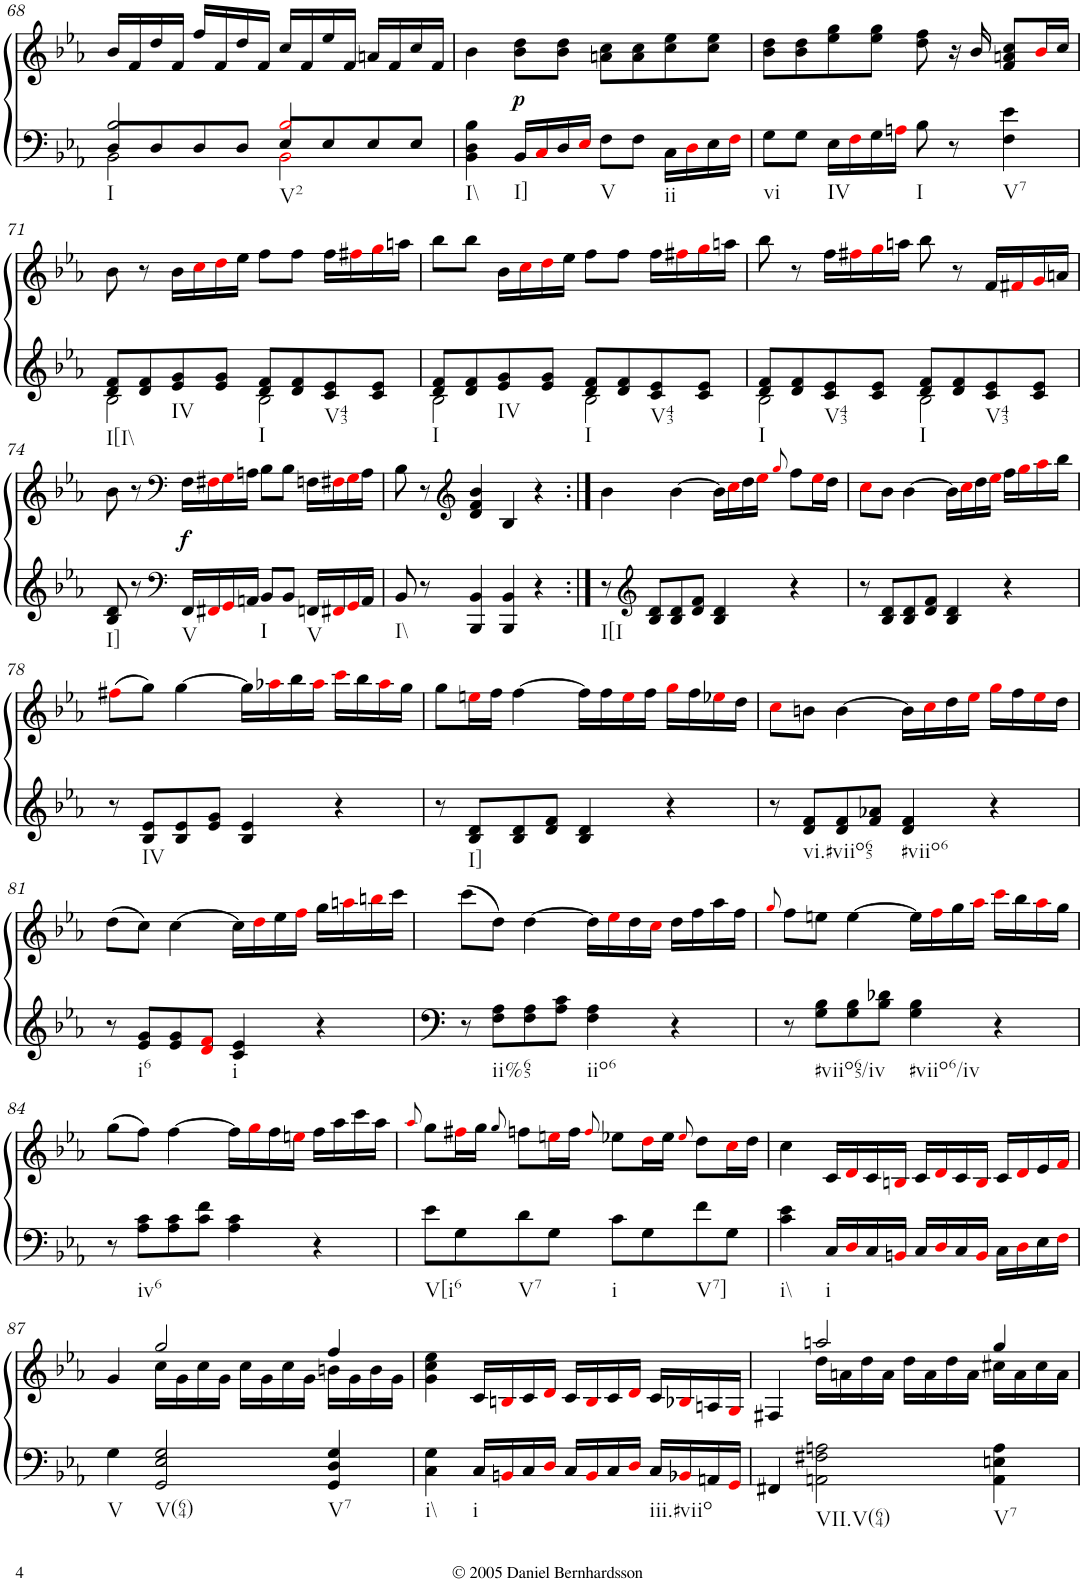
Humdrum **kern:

**kern	**kern	**dynam
*part1	*part1	*part1
*staff2	*staff1	*staff1/2
*I"Piano	*	*
*I'Pno.	*	*
!!LO:PB:g=z
*clefF4	*clefG2	*
*k[b-e-a-]	*k[b-e-a-]	*
*E-:	*E-:	*
*M4/4	*M4/4	*
*met(c)	*met(c)	*
=68	=68	=68
*^	*	*
*	*^	*	*
!LO:TX:b:t=I	!	!	!	!
2B-/	8D/L	2BB-\	16b-/LL	.
.	.	.	16f/	.
.	8D/	.	16dd/	.
.	.	.	16f/JJ	.
.	8D/	.	16ff/LL	.
.	.	.	16f/	.
.	8D/J	.	16dd/	.
.	.	.	16f/JJ	.
!LO:TX:b:t=V2	!	!	!	!
2B-i/	8E-/L	2BB-i\	16cc/LL	.
.	.	.	16f/	.
.	8E-/	.	16ee-/	.
.	.	.	16f/JJ	.
.	8E-/	.	16an/LL	.
.	.	.	16f/	.
.	8E-/J	.	16cc/	.
.	.	.	16f/JJ	.
*v	*v	*v	*	*
=69	=69	=69
!LO:TX:b:t=I\\	!	!
4BB-\ 4D\ 4B-\	4b-\	.
!LO:TX:b:t=I]	!	!
!	!	!LO:DY:b
16BB-/LL	8b-\ 8dd\L	p
16Ci/	.	.
16D/	8b-\ 8dd\J	.
16E-i/JJ	.	.
!LO:TX:b:t=V	!	!
8F\L	8an\ 8cc\L	.
8F\J	8a\ 8cc\	.
!LO:TX:b:t=ii	!	!
16C\LL	8cc\ 8ee-\	.
16Di\	.	.
16E-\	8cc\ 8ee-\J	.
16Fi\JJ	.	.
=70	=70	=70
!LO:TX:b:t=vi	!	!
8G\L	8b-\ 8dd\L	.
8G\J	8b-\ 8dd\	.
!LO:TX:b:t=IV	!	!
16E-\LL	8ee-\ 8gg\	.
16Fi\	.	.
16G\	8ee-\ 8gg\J	.
16Ani\JJ	.	.
!LO:TX:b:t=I	!	!
8B-\	8dd\ 8ff\	.
8r	16r	.
.	16b-/	.
!LO:TX:b:t=V7	!	!
4F\ 4e-\	8f/ 8an/ 8cc/L	.
.	16b-i/L	.
.	16cc/JJ	.
!!LO:LB:g=z
=71	=71	=71
*^	*	*
!LO:TX:b:t=I[I\\	!	!	!
8d/ 8f/L	2B-\	8b-\	.
8d/ 8f/	.	8r	.
!LO:TX:b:t=IV	!	!	!
8e-/ 8g/	.	16b-\LL	.
.	.	16cci\	.
8e-/ 8g/J	.	16ddi\	.
.	.	16ee-\JJ	.
!LO:TX:b:t=I	!	!	!
8d/ 8f/L	2B-\	8ff\L	.
8d/ 8f/	.	8ff\J	.
!LO:TX:b:t=V43	!	!	!
8c/ 8e-/	.	16ff\LL	.
.	.	16ff#Xi\	.
8c/ 8e-/J	.	16ggi\	.
.	.	16aan\JJ	.
=72	=72	=72	=72
!LO:TX:b:t=I	!	!	!
8d/ 8f/L	2B-\	8bb-\L	.
8d/ 8f/	.	8bb-\J	.
!LO:TX:b:t=IV	!	!	!
8e-/ 8g/	.	16b-\LL	.
.	.	16cci\	.
8e-/ 8g/J	.	16ddi\	.
.	.	16ee-\JJ	.
!LO:TX:b:t=I	!	!	!
8d/ 8f/L	2B-\	8ff\L	.
8d/ 8f/	.	8ff\J	.
!LO:TX:b:t=V43	!	!	!
8c/ 8e-/	.	16ff\LL	.
.	.	16ff#Xi\	.
8c/ 8e-/J	.	16ggi\	.
.	.	16aan\JJ	.
=73	=73	=73	=73
!LO:TX:b:t=I	!	!	!
8d/ 8f/L	2B-\	8bb-\	.
8d/ 8f/	.	8r	.
!LO:TX:b:t=V43	!	!	!
8c/ 8e-/	.	16ff\LL	.
.	.	16ff#Xi\	.
8c/ 8e-/J	.	16ggi\	.
.	.	16aan\JJ	.
!LO:TX:b:t=I	!	!	!
8d/ 8f/L	2B-\	8bb-\	.
8d/ 8f/	.	8r	.
!LO:TX:b:t=V43	!	!	!
8c/ 8e-/	.	16f/LL	.
.	.	16f#Xi/	.
8c/ 8e-/J	.	16gi/	.
.	.	16an/JJ	.
*v	*v	*	*
!!LO:LB:g=z
=74	=74	=74
!LO:TX:b:t=I]	!	!
8B-/ 8d/	8b-\	.
8r	8r	.
*clefF4	*clefF4	*
!LO:TX:b:t=V	!	!
!	!	!LO:DY:b
16FF/LL	16F\LL	f
16FF#Xi/	16F#Xi\	.
16GGi/	16Gi\	.
16AAn/JJ	16An\JJ	.
!LO:TX:b:t=I	!	!
8BB-/L	8B-\L	.
8BB-/J	8B-\J	.
!LO:TX:b:t=V	!	!
16FFn/LL	16Fn\LL	.
16FF#Xi/	16F#Xi\	.
16GGi/	16Gi\	.
16AA/JJ	16A\JJ	.
=75	=75	=75
!LO:TX:b:t=I\\	!	!
8BB-/	8B-\	.
8r	8r	.
*	*clefG2	*
4BBB-/ 4BB-/	4d/ 4f/ 4b-/	.
4BBB-/ 4BB-/	4B-/	.
4r	4r	.
=76:|!	=76:|!	=76:|!
!LO:TX:b:t=I[I	!	!
8r	4b-\	.
*clefG2	*	*
8B-/ 8d/L	.	.
8B-/ 8d/	[>4b-\	.
8d/ 8f/J	.	.
4B-/ 4d/	16b-\LL]	.
.	16cci\	.
.	16dd\	.
.	16ee-i\JJ	.
.	8qggi/	.
4r	8ff\L	.
.	16ee-i\L	.
.	16dd\JJ	.
=77	=77	=77
8r	8cci\L	.
8B-/ 8d/L	8b-\J	.
8B-/ 8d/	[>4b-\	.
8d/ 8f/J	.	.
4B-/ 4d/	16b-\LL]	.
.	16cci\	.
.	16dd\	.
.	16ee-i\JJ	.
4r	16ff\LL	.
.	16ggi\	.
.	16aa-i\	.
.	16bb-\JJ	.
!!LO:LB:g=z
=78	=78	=78
8r	(8ff#Xi\L	.
!LO:TX:b:t=IV	!	!
8B-/ 8e-/L	8gg\J)	.
8B-/ 8e-/	[>4gg\	.
8e-/ 8g/J	.	.
4B-/ 4e-/	16gg\LL]	.
.	16aa-Xi\	.
.	16bb-\	.
.	16aa-i\JJ	.
4r	16ccci\LL	.
.	16bb-\	.
.	16aa-i\	.
.	16gg\JJ	.
=79	=79	=79
8r	8gg\L	.
!LO:TX:b:t=I]	!	!
8B-/ 8d/L	16eeni\L	.
.	16ff\JJ	.
8B-/ 8d/	[>4ff\	.
8d/ 8f/J	.	.
4B-/ 4d/	16ff\LL]	.
.	16ff\	.
.	16eei\	.
.	16ff\JJ	.
4r	16ggi\LL	.
.	16ff\	.
.	16ee-Xi\	.
.	16dd\JJ	.
=80	=80	=80
8r	8cci\L	.
!LO:TX:b:t=vi.#viio65	!	!
8d/ 8f/L	8bn\J	.
8d/ 8f/	[>4b\	.
8f/ 8a-X/J	.	.
!LO:TX:b:t=#viio6	!	!
4d/ 4f/	16b\LL]	.
.	16cci\	.
.	16dd\	.
.	16ee-i\JJ	.
4r	16ggi\LL	.
.	16ff\	.
.	16ee-i\	.
.	16dd\JJ	.
!!LO:LB:g=z
=81	=81	=81
8r	(8dd\L	.
!LO:TX:b:t=i6	!	!
8e-/ 8g/L	8cc\J)	.
8e-/ 8g/	[>4cc\	.
8di/ 8fi/J	.	.
!LO:TX:b:t=i	!	!
4c/ 4e-/	16cc\LL]	.
.	16ddi\	.
.	16ee-\	.
.	16ffi\JJ	.
4r	16gg\LL	.
.	16aani\	.
.	16bbni\	.
.	16ccc\JJ	.
=82	=82	=82
8r	(8ccc\L	.
!LO:TX:b:t=ii%65	!	!
8F\ 8A-\L	8dd\J)	.
8F\ 8A-\	[>4dd\	.
8A-\ 8c\J	.	.
!LO:TX:b:t=iio6	!	!
4F\ 4A-\	16dd\LL]	.
.	16ee-i\	.
.	16dd\	.
.	16cci\JJ	.
4r	16dd\LL	.
.	16ff\	.
.	16aa-\	.
.	16ff\JJ	.
=83	=83	=83
.	8qggi/	.
8r	8ff\L	.
!LO:TX:b:t=#viio65/iv	!	!
8G\ 8B-\L	8een\J	.
8G\ 8B-\	[>4ee\	.
8B-\ 8d-X\J	.	.
!LO:TX:b:t=#viio6/iv	!	!
4G\ 4B-\	16ee\LL]	.
.	16ffi\	.
.	16gg\	.
.	16aa-i\JJ	.
4r	16ccci\LL	.
.	16bb-\	.
.	16aa-i\	.
.	16gg\JJ	.
!!LO:LB:g=z
=84	=84	=84
8r	(8gg\L	.
!LO:TX:b:t=iv6	!	!
8A-\ 8c\L	8ff\J)	.
8A-\ 8c\	[>4ff\	.
8c\ 8f\J	.	.
4A-\ 4c\	16ff\LL]	.
.	16ggi\	.
.	16ff\	.
.	16eeni\JJ	.
4r	16ff\LL	.
.	16aa-\	.
.	16ccc\	.
.	16aa-\JJ	.
=85	=85	=85
.	8qaa-i/	.
!LO:TX:b:t=V[i6	!	!
8e-\L	8gg\L	.
8G\	16ff#Xi\L	.
.	16gg\JJ	.
.	8qgg/	.
!LO:TX:b:t=V7	!	!
8d\	8ffn\L	.
8G\J	16eeni\L	.
.	16ff\JJ	.
.	8qffi/	.
!LO:TX:b:t=i	!	!
8c\L	8ee-X\L	.
8G\	16ddi\L	.
.	16ee-\JJ	.
.	8qee-i/	.
!LO:TX:b:t=V7]	!	!
8f\	8dd\L	.
8G\J	16cci\L	.
.	16dd\JJ	.
=86	=86	=86
!LO:TX:b:t=i\\	!	!
4c\ 4e-\	4cc\	.
!LO:TX:b:t=i	!	!
16C/LL	16c/LL	.
16Di/	16di/	.
16C/	16c/	.
16BBni/JJ	16Bni/JJ	.
16C/LL	16c/LL	.
16Di/	16di/	.
16C/	16c/	.
16BBi/JJ	16Bi/JJ	.
16C\LL	16c/LL	.
16Di\	16di/	.
16E-\	16e-/	.
16Fi\JJ	16fi/JJ	.
!!LO:LB:g=z
=87	=87	=87
*	*^	*
!LO:TX:b:t=V	!	!	!
4G\	4g/	4ryy	.
!LO:TX:b:t=V(64)	!	!	!
2GG/ 2E-/ 2G/	2gg/	16cc\LL	.
.	.	16g\	.
.	.	16cc\	.
.	.	16g\JJ	.
.	.	16cc\LL	.
.	.	16g\	.
.	.	16cc\	.
.	.	16g\JJ	.
!LO:TX:b:t=V7	!	!	!
4GG/ 4D/ 4G/	4ff/	16bn\LL	.
.	.	16g\	.
.	.	16b\	.
.	.	16g\JJ	.
=88	=88	=88	=88
!LO:TX:b:t=i\\	!	!	!
*	*v	*v	*
4C\ 4G\	4g\ 4cc\ 4ee-\	.
!LO:TX:b:t=i	!	!
16C/LL	16c/LL	.
16BBni/	16Bni/	.
16C/	16c/	.
16Di/JJ	16di/JJ	.
16C/LL	16c/LL	.
16BBi/	16Bi/	.
16C/	16c/	.
16Di/JJ	16di/JJ	.
!LO:TX:b:t=iii.#viio	!	!
16C/LL	16c/LL	.
16BB-Xi/	16B-Xi/	.
16AAn/	16An/	.
16GGi/JJ	16Gi/JJ	.
=89	=89	=89
*	*^	*
4FF#X/	4F#X/	4ryy	.
!LO:TX:b:t=VII.V(64)	!	!	!
2AAn\ 2F#X\ 2An\	2aan/	16dd\LL	.
.	.	16an\	.
.	.	16dd\	.
.	.	16a\JJ	.
.	.	16dd\LL	.
.	.	16a\	.
.	.	16dd\	.
.	.	16a\JJ	.
!LO:TX:b:t=V7	!	!	!
4AA\ 4En\ 4A\	4gg/	16cc#X\LL	.
.	.	16a\	.
.	.	16cc#\	.
.	.	16a\JJ	.
*	*v	*v	*
=	=	=
*-	*-	*-
